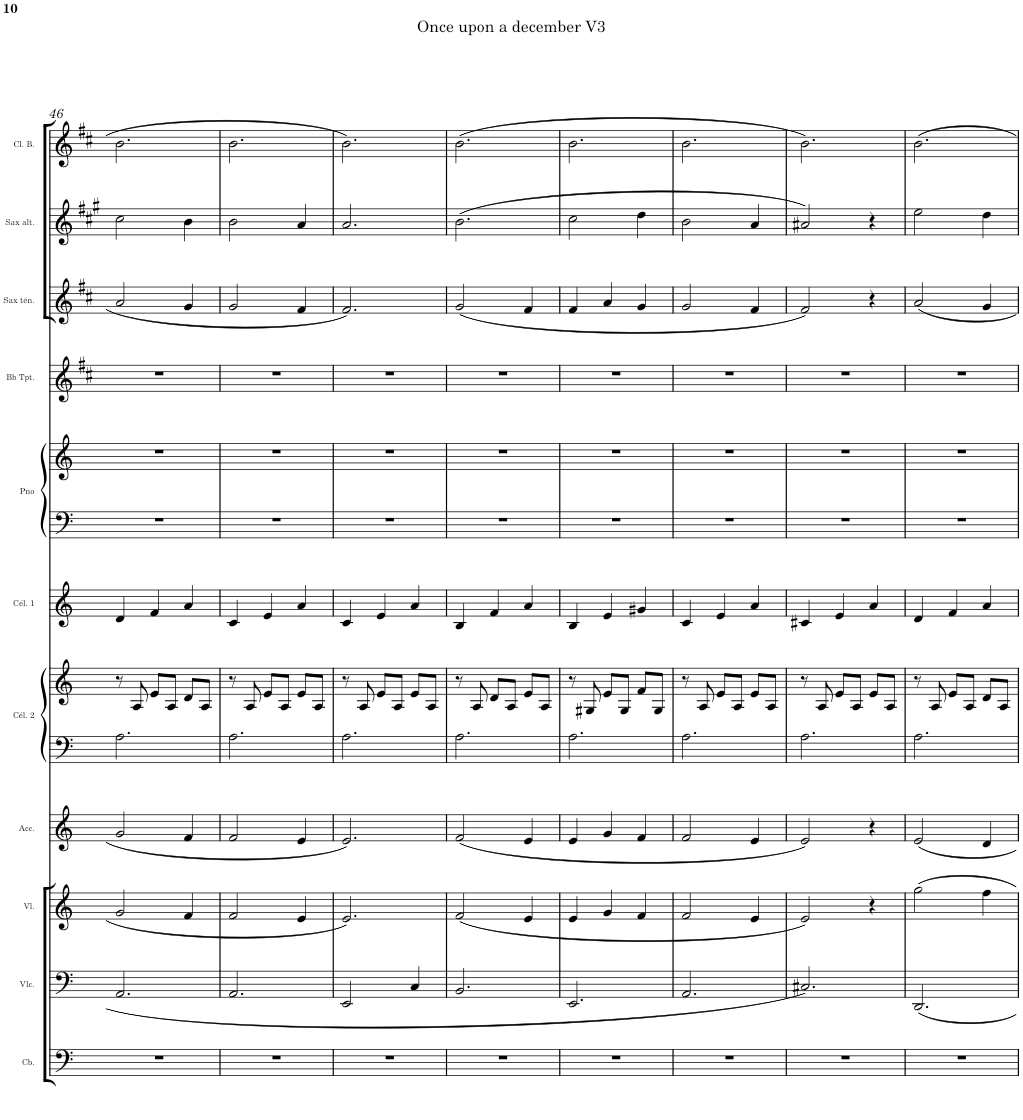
**kern	**kern	**kern	**kern	**kern	**kern	**kern	**kern	**kern	**kern	**kern	**kern	**kern
*part11	*part10	*part9	*part8	*part7	*part7	*part6	*part5	*part5	*part4	*part3	*part2	*part1
*staff13	*staff12	*staff11	*staff10	*staff9	*staff8	*staff7	*staff6	*staff5	*staff4	*staff3	*staff2	*staff1
*I"Contrebasse	*I"Violoncelle	*I"Violon	*I"Accordéon	*I"Célesta 2	*	*I"Célesta 1	*I"Piano	*	*I"Trumpet in Bb	*I"Saxo Ténor	*I"Saxo Alto	*I"Clarinette Basse en Sib
*I'Cb.	*I'Vlc.	*I'Vl.	*I'Acc.	*I'Cél. 2	*	*I'Cél. 1	*I'Pno	*	*	*I'Sax tén.	*I'Sax alt.	*I'Cl. B.
!!LO:PB:g=z
*clefF4	*clefF4	*clefG2	*clefG2	*clefF4	*clefG2	*clefG2	*clefF4	*clefG2	*clefG2	*clefG2	*clefG2	*clefG2
*Trd7c12	*	*	*	*Trd-7c-12	*Trd-7c-12	*Trd-7c-12	*	*	*Trd1c2	*Trd8c14	*Trd5c9	*Trd8c14
*k[]	*k[]	*k[]	*k[]	*k[]	*k[]	*k[]	*k[]	*k[]	*k[f#c#]	*k[f#c#]	*k[f#c#g#]	*k[f#c#]
*	*	*	*	*	*	*	*	*	*b:	*b:	*f#:	*b:
*M3/4	*M3/4	*M3/4	*M3/4	*M3/4	*M3/4	*M3/4	*M3/4	*M3/4	*M3/4	*M3/4	*M3/4	*M3/4
=46	=46	=46	=46	=46	=46	=46	=46	=46	=46	=46	=46	=46
2.r	2.AA/	2g/	2g/	2.A\	8r	4d/	2.r	2.r	2.r	2a/	2cc#\	2.b\
.	.	.	.	.	8A/	.	.	.	.	.	.	.
.	.	.	.	.	8e/L	4f/	.	.	.	.	.	.
.	.	.	.	.	8A/J	.	.	.	.	.	.	.
.	.	4f/	4f/	.	8d/L	4a/	.	.	.	4g/	4b\	.
.	.	.	.	.	8A/J	.	.	.	.	.	.	.
=47	=47	=47	=47	=47	=47	=47	=47	=47	=47	=47	=47	=47
2.r	2.AA/	2f/	2f/	2.A\	8r	4c/	2.r	2.r	2.r	2g/	2b\	2.b\
.	.	.	.	.	8A/	.	.	.	.	.	.	.
.	.	.	.	.	8e/L	4e/	.	.	.	.	.	.
.	.	.	.	.	8A/J	.	.	.	.	.	.	.
.	.	4e/	4e/	.	8e/L	4a/	.	.	.	4f#/	4a/	.
.	.	.	.	.	8A/J	.	.	.	.	.	.	.
=48	=48	=48	=48	=48	=48	=48	=48	=48	=48	=48	=48	=48
2.r	2EE/	2.e/	2.e/	2.A\	8r	4c/	2.r	2.r	2.r	2.f#/	2.a/	2.b\
.	.	.	.	.	8A/	.	.	.	.	.	.	.
.	.	.	.	.	8e/L	4e/	.	.	.	.	.	.
.	.	.	.	.	8A/J	.	.	.	.	.	.	.
.	4C/	.	.	.	8e/L	4a/	.	.	.	.	.	.
.	.	.	.	.	8A/J	.	.	.	.	.	.	.
=49	=49	=49	=49	=49	=49	=49	=49	=49	=49	=49	=49	=49
2.r	2.BB/	(<2f/	(<2f/	2.A\	8r	4B/	2.r	2.r	2.r	(<2g/	(>2.b\	(>2.b\
.	.	.	.	.	8A/	.	.	.	.	.	.	.
.	.	.	.	.	8d/L	4f/	.	.	.	.	.	.
.	.	.	.	.	8A/J	.	.	.	.	.	.	.
.	.	4e/	4e/	.	8e/L	4a/	.	.	.	4f#/	.	.
.	.	.	.	.	8A/J	.	.	.	.	.	.	.
=50	=50	=50	=50	=50	=50	=50	=50	=50	=50	=50	=50	=50
2.r	2.EE/	4e/	4e/	2.A\	8r	4B/	2.r	2.r	2.r	4f#/	2cc#\	2.b\
.	.	.	.	.	8G#X/	.	.	.	.	.	.	.
.	.	4g/	4g/	.	8e/L	4e/	.	.	.	4a/	.	.
.	.	.	.	.	8G#/J	.	.	.	.	.	.	.
.	.	4f/	4f/	.	8f/L	4g#X/	.	.	.	4g/	4dd\	.
.	.	.	.	.	8G#/J	.	.	.	.	.	.	.
=51	=51	=51	=51	=51	=51	=51	=51	=51	=51	=51	=51	=51
2.r	2.AA/	2f/	2f/	2.A\	8r	4c/	2.r	2.r	2.r	2g/	2b\	2.b\
.	.	.	.	.	8A/	.	.	.	.	.	.	.
.	.	.	.	.	8e/L	4e/	.	.	.	.	.	.
.	.	.	.	.	8A/J	.	.	.	.	.	.	.
.	.	4e/	4e/	.	8e/L	4a/	.	.	.	4f#/	4a/	.
.	.	.	.	.	8A/J	.	.	.	.	.	.	.
=52	=52	=52	=52	=52	=52	=52	=52	=52	=52	=52	=52	=52
2.r	2.C#X/	2e/)	2e/)	2.A\	8r	4c#X/	2.r	2.r	2.r	2f#/)	2a#X/)	2.b\)
.	.	.	.	.	8A/	.	.	.	.	.	.	.
.	.	.	.	.	8e/L	4e/	.	.	.	.	.	.
.	.	.	.	.	8A/J	.	.	.	.	.	.	.
.	.	4r	4r	.	8e/L	4a/	.	.	.	4r	4r	.
.	.	.	.	.	8A/J	.	.	.	.	.	.	.
=53	=53	=53	=53	=53	=53	=53	=53	=53	=53	=53	=53	=53
2.r	2.DD/	2gg\	2e/	2.A\	8r	4d/	2.r	2.r	2.r	2a/	2ee\	2.b\
.	.	.	.	.	8A/	.	.	.	.	.	.	.
.	.	.	.	.	8e/L	4f/	.	.	.	.	.	.
.	.	.	.	.	8A/J	.	.	.	.	.	.	.
.	.	4ff\	4d/	.	8d/L	4a/	.	.	.	4g/	4dd\	.
.	.	.	.	.	8A/J	.	.	.	.	.	.	.
=	=	=	=	=	=	=	=	=	=	=	=	=
*-	*-	*-	*-	*-	*-	*-	*-	*-	*-	*-	*-	*-
